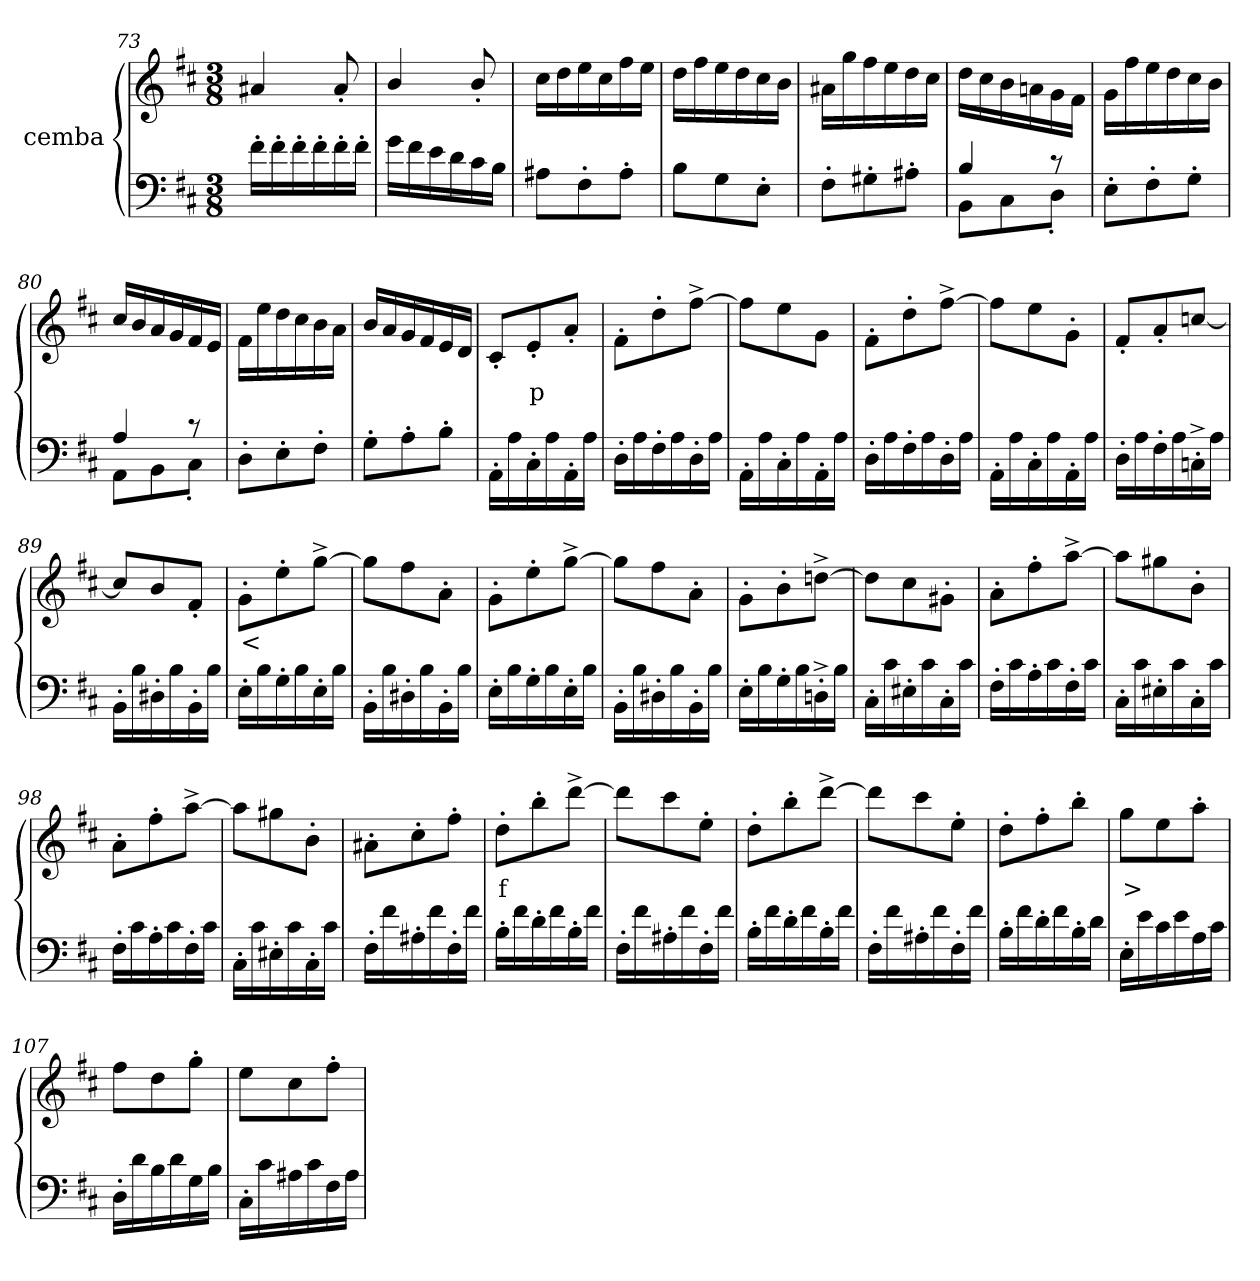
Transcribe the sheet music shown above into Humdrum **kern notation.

**kern	**kern	**text
*part2	*part1	*part1
*staff2	*staff1	*staff1
*I"cemba	*I"cemba	*
*clefF4	*clefG2	*
*k[f#c#]	*k[f#c#]	*
*b:	*b:	*
*M3/8	*M3/8	*
=73	=73	=73
16f#'>\LL	4a#X/	.
16f#'>\	.	.
16f#'>\	.	.
16f#'>\	.	.
16f#'>\	8a#'>/	.
16f#'>\JJ	.	.
=74	=74	=74
16g\LL	4b/	.
16f#\	.	.
16e\	.	.
16d\	.	.
16c#\	8b'>/	.
16B\JJ	.	.
=75	=75	=75
8A#X\L	16cc#\LL	.
.	16dd\	.
8F#'>\	16ee\	.
.	16cc#\	.
8A#'>\J	16ff#\	.
.	16ee\JJ	.
=76	=76	=76
8B\L	16dd\LL	.
.	16ff#\	.
8G\	16ee\	.
.	16dd\	.
8E'>\J	16cc#\	.
.	16b\JJ	.
=77	=77	=77
8F#'>\L	16a#X\LL	.
.	16gg\	.
8G#X'>\	16ff#\	.
.	16ee\	.
8A#X'>\J	16dd\	.
.	16cc#\JJ	.
=78	=78	=78
*^	*	*
4B/	8BB\L	16dd\LL	.
.	.	16cc#\	.
.	8C#\	16b\	.
.	.	16an\	.
8r	8D'>\J	16g\	.
.	.	16f#\JJ	.
*v	*v	*	*
=79	=79	=79
8E'>\L	16g\LL	.
.	16ff#\	.
8F#'>\	16ee\	.
.	16dd\	.
8G'>\J	16cc#\	.
.	16b\JJ	.
=80	=80	=80
*^	*	*
4A/	8AA\L	16cc#/LL	.
.	.	16b/	.
.	8BB\	16a/	.
.	.	16g/	.
8r	8C#'>\J	16f#/	.
.	.	16e/JJ	.
*v	*v	*	*
=81	=81	=81
8D'>\L	16f#\LL	.
.	16ee\	.
8E'>\	16dd\	.
.	16cc#\	.
8F#'>\J	16b\	.
.	16a\JJ	.
=82	=82	=82
8G'>\L	16b/LL	.
.	16a/	.
8A'>\	16g/	.
.	16f#/	.
8B'>\J	16e/	.
.	16d/JJ	.
=83	=83	=83
16AA'>\LL	8c#'>/L	.
16A\	.	.
16C#'>\	8e'>/	p
16A\	.	.
16AA'>\	8a'>/J	.
16A\JJ	.	.
=84	=84	=84
16D'>\LL	8f#'>\L	.
16A\	.	.
16F#'>\	8dd'>\	.
16A\	.	.
16D'>\	[8ff#^>\J	.
16A\JJ	.	.
=85	=85	=85
16AA'>\LL	8ff#\L]	.
16A\	.	.
16C#'>\	8ee\	.
16A\	.	.
16AA'>\	8g\J	.
16A\JJ	.	.
=86	=86	=86
16D'>\LL	8f#'>\L	.
16A\	.	.
16F#'>\	8dd'>\	.
16A\	.	.
16D'>\	[8ff#^>\J	.
16A\JJ	.	.
=87	=87	=87
16AA'>\LL	8ff#\L]	.
16A\	.	.
16C#'>\	8ee\	.
16A\	.	.
16AA'>\	8g'>\J	.
16A\JJ	.	.
=88	=88	=88
16D'>\LL	8f#'>/L	.
16A\	.	.
16F#'>\	8a'>/	.
16A\	.	.
16Cn'>^>\	[8ccn/J	.
16A\JJ	.	.
=89	=89	=89
16BB'>\LL	8ccn/L]	.
16B\	.	.
16D#X'>\	8b/	.
16B\	.	.
16BB'>\	8f#'>/J	.
16B\JJ	.	.
=90	=90	=90
16E'>\LL	8g'>\L	<
16B\	.	.
16G'>\	8ee'>\	.
16B\	.	.
16E'>\	[8gg^>\J	.
16B\JJ	.	.
=91	=91	=91
16BB'>\LL	8gg\L]	.
16B\	.	.
16D#X'>\	8ff#\	.
16B\	.	.
16BB'>\	8a'>\J	.
16B\JJ	.	.
=92	=92	=92
16E'>\LL	8g'>\L	.
16B\	.	.
16G'>\	8ee'>\	.
16B\	.	.
16E'>\	[8gg^>\J	.
16B\JJ	.	.
=93	=93	=93
16BB'>\LL	8gg\L]	.
16B\	.	.
16D#X'>\	8ff#\	.
16B\	.	.
16BB'>\	8a'>\J	.
16B\JJ	.	.
=94	=94	=94
16E'>\LL	8g'>\L	.
16B\	.	.
16G'>\	8b'>\	.
16B\	.	.
16Dn'>^>\	[8ddn^>\J	.
16B\JJ	.	.
=95	=95	=95
16C#'>\LL	8dd\L]	.
16c#\	.	.
16E#X'>\	8cc#\	.
16c#\	.	.
16C#'>\	8g#X'>\J	.
16c#\JJ	.	.
=96	=96	=96
16F#'>\LL	8a'>\L	.
16c#\	.	.
16A'>\	8ff#'>\	.
16c#\	.	.
16F#'>\	[8aa^>\J	.
16c#\JJ	.	.
=97	=97	=97
16C#'>\LL	8aa\L]	.
16c#\	.	.
16E#X'>\	8gg#X\	.
16c#\	.	.
16C#'>\	8b'>\J	.
16c#\JJ	.	.
=98	=98	=98
16F#'>\LL	8a'>\L	.
16c#\	.	.
16A'>\	8ff#'>\	.
16c#\	.	.
16F#'>\	[8aa^>\J	.
16c#\JJ	.	.
=99	=99	=99
16C#'>\LL	8aa\L]	.
16c#\	.	.
16E#X'>\	8gg#X\	.
16c#\	.	.
16C#'>\	8b'>\J	.
16c#\JJ	.	.
=100	=100	=100
16F#'>\LL	8a#X'>\L	.
16f#\	.	.
16A#X'>\	8cc#'>\	.
16f#\	.	.
16F#'>\	8ff#'>\J	.
16f#\JJ	.	.
=101	=101	=101
16B'>\LL	8dd'>\L	f
16f#\	.	.
16d'>\	8bb'>\	.
16f#\	.	.
16B'>\	[8ddd^>\J	.
16f#\JJ	.	.
=102	=102	=102
16F#'>\LL	8ddd\L]	.
16f#\	.	.
16A#X'>\	8ccc#\	.
16f#\	.	.
16F#'>\	8ee'>\J	.
16f#\JJ	.	.
=103	=103	=103
16B'>\LL	8dd'>\L	.
16f#\	.	.
16d'>\	8bb'>\	.
16f#\	.	.
16B'>\	[8ddd^>\J	.
16f#\JJ	.	.
=104	=104	=104
16F#'>\LL	8ddd\L]	.
16f#\	.	.
16A#X'>\	8ccc#\	.
16f#\	.	.
16F#'>\	8ee'>\J	.
16f#\JJ	.	.
=105	=105	=105
16B'>\LL	8dd'>\L	.
16f#\	.	.
16d'>\	8ff#'>\	.
16f#\	.	.
16B'>\	8bb'>\J	.
16d\JJ	.	.
=106	=106	=106
16E'>\LL	8gg\L	>
16e\	.	.
16c#\	8ee\	.
16e\	.	.
16A\	8aa'>\J	.
16c#\JJ	.	.
=107	=107	=107
16D'>\LL	8ff#\L	.
16d\	.	.
16B\	8dd\	.
16d\	.	.
16G\	8gg'>\J	.
16B\JJ	.	.
=108	=108	=108
16C#'>\LL	8ee\L	.
16c#\	.	.
16A#X\	8cc#\	.
16c#\	.	.
16F#\	8ff#'>\J	.
16A#\JJ	.	.
=	=	=
*-	*-	*-
